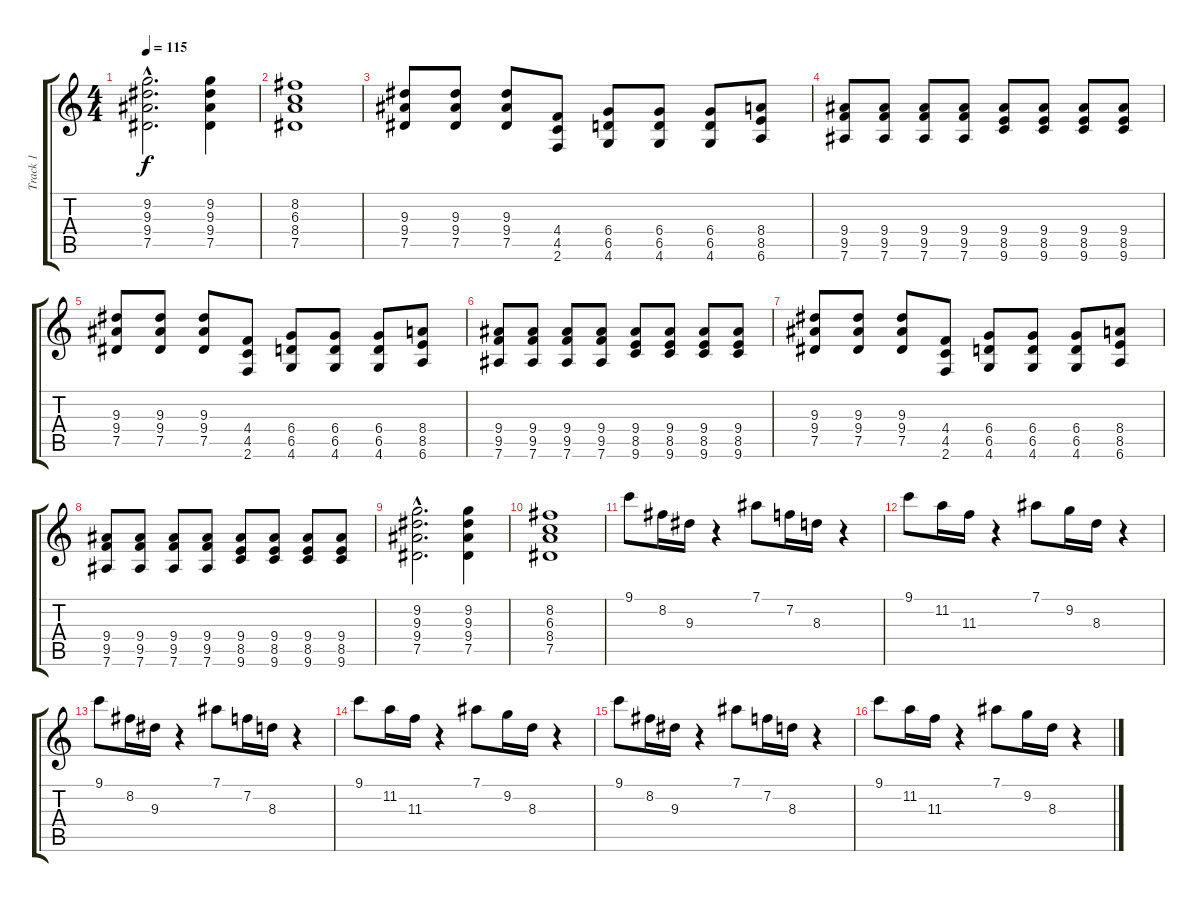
\track ("Track 1" "Track 1") {instrument overdrivenguitar}
\staff {score tabs}
\tuning (Eb4 Bb3 Gb3 Db3 Ab2 Eb2) {hide}
\ts (4 4)
\tempo 115
\clef g2
\ks c
(9.2{hac} 9.3{hac} 9.4{hac} 7.5{hac}).2{d dy f} (9.2 9.3 9.4 7.5).4 |
(8.2 6.3 8.4 7.5).1 |
(9.3 9.4 7.5).8 (9.3 9.4 7.5).8 (9.3 9.4 7.5).8 (4.4 4.5 2.6).8 (6.4 6.5 4.6).8 (6.4 6.5 4.6).8 (6.4 6.5 4.6).8 (8.4 8.5 6.6).8 |
(9.4 9.5 7.6).8 (9.4 9.5 7.6).8 (9.4 9.5 7.6).8 (9.4 9.5 7.6).8 (9.4 8.5 9.6).8 (9.4 8.5 9.6).8 (9.4 8.5 9.6).8 (9.4 8.5 9.6).8 |
(9.3 9.4 7.5).8 (9.3 9.4 7.5).8 (9.3 9.4 7.5).8 (4.4 4.5 2.6).8 (6.4 6.5 4.6).8 (6.4 6.5 4.6).8 (6.4 6.5 4.6).8 (8.4 8.5 6.6).8 |
(9.4 9.5 7.6).8 (9.4 9.5 7.6).8 (9.4 9.5 7.6).8 (9.4 9.5 7.6).8 (9.4 8.5 9.6).8 (9.4 8.5 9.6).8 (9.4 8.5 9.6).8 (9.4 8.5 9.6).8 |
(9.3 9.4 7.5).8 (9.3 9.4 7.5).8 (9.3 9.4 7.5).8 (4.4 4.5 2.6).8 (6.4 6.5 4.6).8 (6.4 6.5 4.6).8 (6.4 6.5 4.6).8 (8.4 8.5 6.6).8 |
(9.4 9.5 7.6).8 (9.4 9.5 7.6).8 (9.4 9.5 7.6).8 (9.4 9.5 7.6).8 (9.4 8.5 9.6).8 (9.4 8.5 9.6).8 (9.4 8.5 9.6).8 (9.4 8.5 9.6).8 |
(9.2{hac} 9.3{hac} 9.4{hac} 7.5{hac}).2{d} (9.2 9.3 9.4 7.5).4 |
(8.2 6.3 8.4 7.5).1 |
9.1.8 8.2.16 9.3.16 r.4 7.1.8 7.2.16 8.3.16 r.4 |
9.1.8 11.2.16 11.3.16 r.4 7.1.8 9.2.16 8.3.16 r.4 |
9.1.8 8.2.16 9.3.16 r.4 7.1.8 7.2.16 8.3.16 r.4 |
9.1.8 11.2.16 11.3.16 r.4 7.1.8 9.2.16 8.3.16 r.4 |
9.1.8 8.2.16 9.3.16 r.4 7.1.8 7.2.16 8.3.16 r.4 |
9.1.8 11.2.16 11.3.16 r.4 7.1.8 9.2.16 8.3.16 r.4
